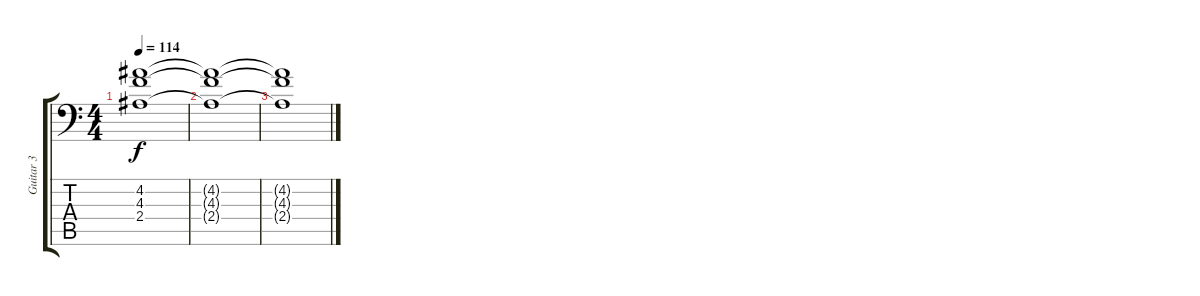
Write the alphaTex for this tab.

\track ("Guitar 3" "Guitar 3") {instrument distortionguitar}
\staff {score tabs}
\tuning (Bb3 Gb3 Db3 Ab2 Db2 Ab1) {hide}
\ts (4 4)
\tempo 114
\clef f4
\ks c
(4.2{t} 4.3{t} 2.4{t}).1{dy f} |
(4.2{t} 4.3{t} 2.4{t}).1 |
(4.2{t} 4.3{t} 2.4{t}).1
